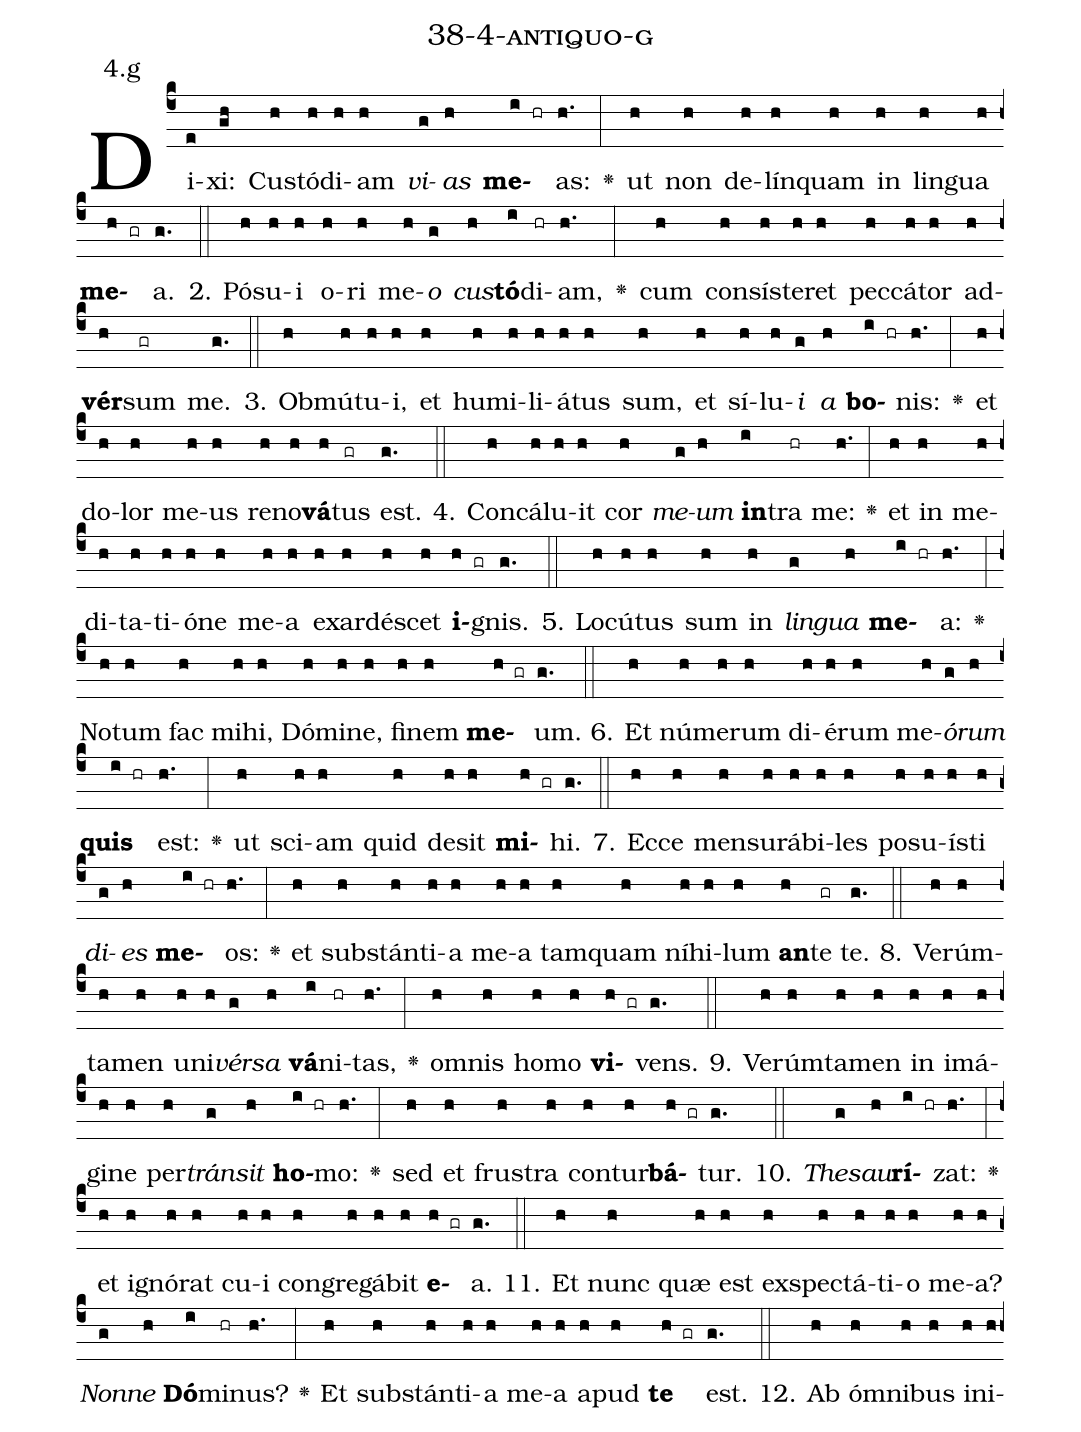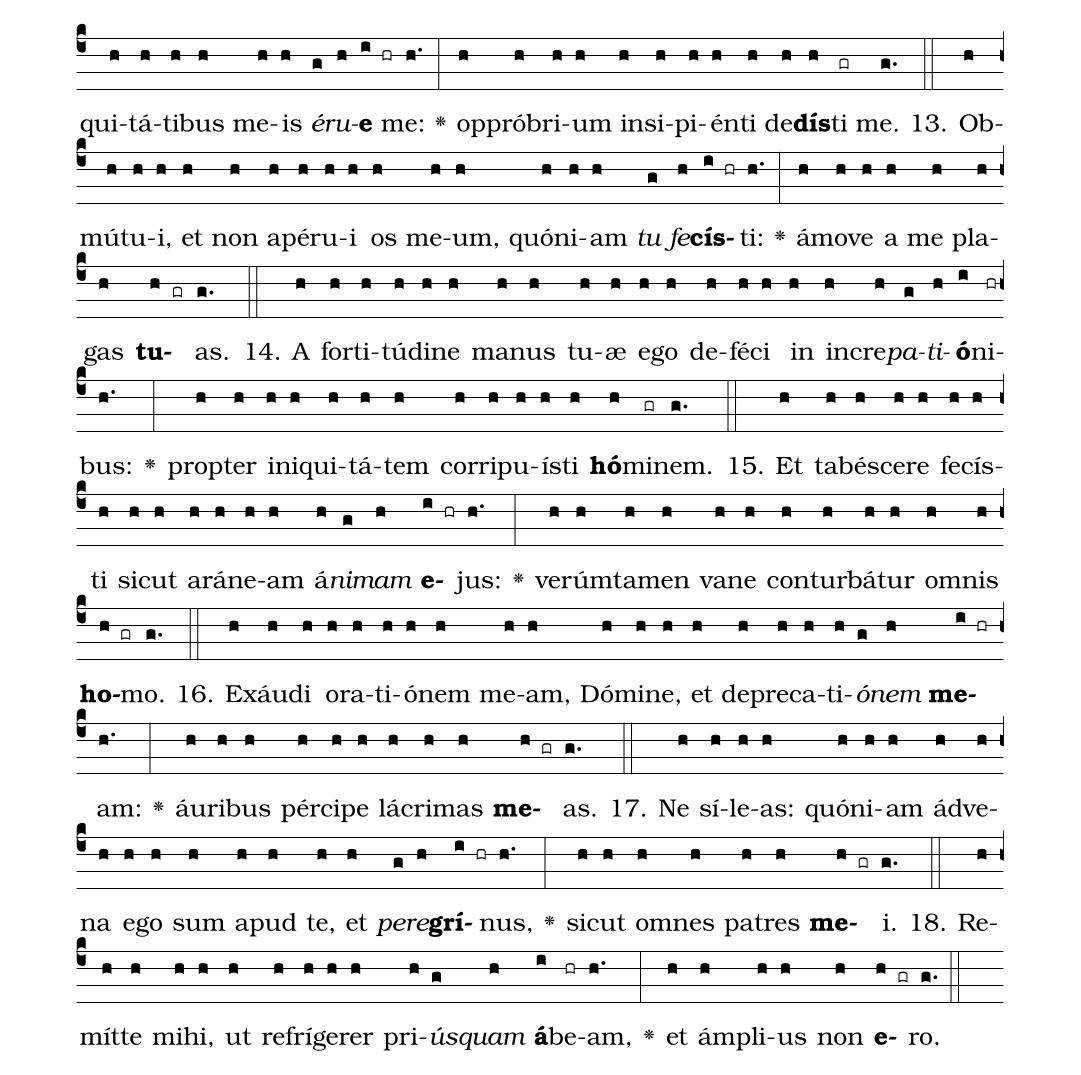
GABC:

name: 38-4-antiquo-g;
annotation: 4.g;
%%
(c4)Di(e)xi:(gh) Cus(h)tó(h)di(h)am(h) <i>vi</i>(g)<i>as</i>(h) <b>me</b>(i hr)as:(h.) <v>\greheightstar</v>(:) ut(h) non(h) de(h)lín(h)quam(h) in(h) lin(h)gua(h) <b>me</b>(h gr)a.(g.) (::)
2. Pó(h)su(h)i(h) o(h)ri(h) me(h)<i>o</i>(g) <i>cus</i>(h)<b>tó</b>(i)di(hr)am,(h.) <v>\greheightstar</v>(:) cum(h) con(h)sís(h)te(h)ret(h) pec(h)cá(h)tor(h) ad(h)<b>vér</b>(h)sum(gr) me.(g.) (::)
3. Ob(h)mú(h)tu(h)i,(h) et(h) hu(h)mi(h)li(h)á(h)tus(h) sum,(h) et(h) sí(h)lu(h)<i>i</i>(g) <i>a</i>(h) <b>bo</b>(i hr)nis:(h.) <v>\greheightstar</v>(:) et(h) do(h)lor(h) me(h)us(h) re(h)no(h)<b>vá</b>(h)tus(gr) est.(g.) (::)
4. Con(h)cá(h)lu(h)it(h) cor(h) <i>me</i>(g)<i>um</i>(h) <b>in</b>(i)tra(hr) me:(h.) <v>\greheightstar</v>(:) et(h) in(h) me(h)di(h)ta(h)ti(h)ó(h)ne(h) me(h)a(h) ex(h)ar(h)dé(h)scet(h) <b>i</b>(h gr)gnis.(g.) (::)
5. Lo(h)cú(h)tus(h) sum(h) in(h) <i>lin</i>(g)<i>gua</i>(h) <b>me</b>(i hr)a:(h.) <v>\greheightstar</v>(:) No(h)tum(h) fac(h) mi(h)hi,(h) Dó(h)mi(h)ne,(h) fi(h)nem(h) <b>me</b>(h gr)um.(g.) (::)
6. Et(h) nú(h)me(h)rum(h) di(h)é(h)rum(h) me(h)<i>ó</i>(g)<i>rum</i>(h) <b>quis</b>(i hr) est:(h.) <v>\greheightstar</v>(:) ut(h) sci(h)am(h) quid(h) de(h)sit(h) <b>mi</b>(h gr)hi.(g.) (::)
7. Ec(h)ce(h) men(h)su(h)rá(h)bi(h)les(h) po(h)su(h)ís(h)ti(h) <i>di</i>(g)<i>es</i>(h) <b>me</b>(i hr)os:(h.) <v>\greheightstar</v>(:) et(h) sub(h)stán(h)ti(h)a(h) me(h)a(h) tam(h)quam(h) ní(h)hi(h)lum(h) <b>an</b>(h)te(gr) te.(g.) (::)
8. Ve(h)rúm(h)ta(h)men(h) u(h)ni(h)<i>vér</i>(g)<i>sa</i>(h) <b>vá</b>(i)ni(hr)tas,(h.) <v>\greheightstar</v>(:) om(h)nis(h) ho(h)mo(h) <b>vi</b>(h gr)vens.(g.) (::)
9. Ve(h)rúm(h)ta(h)men(h) in(h) i(h)má(h)gi(h)ne(h) per(h)<i>tráns</i>(g)<i>it</i>(h) <b>ho</b>(i hr)mo:(h.) <v>\greheightstar</v>(:) sed(h) et(h) frus(h)tra(h) con(h)tur(h)<b>bá</b>(h gr)tur.(g.) (::)
10. <i>The</i>(g)<i>sau</i>(h)<b>rí</b>(i hr)zat:(h.) <v>\greheightstar</v>(:) et(h) i(h)gnó(h)rat(h) cu(h)i(h) con(h)gre(h)gá(h)bit(h) <b>e</b>(h gr)a.(g.) (::)
11. Et(h) nunc(h) quæ(h) est(h) ex(h)spec(h)tá(h)ti(h)o(h) me(h)a?(h) <i>Non</i>(g)<i>ne</i>(h) <b>Dó</b>(i)mi(hr)nus?(h.) <v>\greheightstar</v>(:) Et(h) sub(h)stán(h)ti(h)a(h) me(h)a(h) a(h)pud(h) <b>te</b>(h gr) est.(g.) (::)
12. Ab(h) óm(h)ni(h)bus(h) in(h)i(h)qui(h)tá(h)ti(h)bus(h) me(h)is(h) <i>é</i>(g)<i>ru</i>(h)<b>e</b>(i hr) me:(h.) <v>\greheightstar</v>(:) op(h)pró(h)bri(h)um(h) in(h)si(h)pi(h)én(h)ti(h) de(h)<b>dís</b>(h)ti(gr) me.(g.) (::)
13. Ob(h)mú(h)tu(h)i,(h) et(h) non(h) a(h)pé(h)ru(h)i(h) os(h) me(h)um,(h) quón(h)i(h)am(h) <i>tu</i>(g) <i>fe</i>(h)<b>cís</b>(i hr)ti:(h.) <v>\greheightstar</v>(:) á(h)mo(h)ve(h) a(h) me(h) pla(h)gas(h) <b>tu</b>(h gr)as.(g.) (::)
14. A(h) for(h)ti(h)tú(h)di(h)ne(h) ma(h)nus(h) tu(h)æ(h) e(h)go(h) de(h)fé(h)ci(h) in(h) in(h)cre(h)<i>pa</i>(g)<i>ti</i>(h)<b>ó</b>(i)ni(hr)bus:(h.) <v>\greheightstar</v>(:) prop(h)ter(h) in(h)i(h)qui(h)tá(h)tem(h) cor(h)ri(h)pu(h)ís(h)ti(h) <b>hó</b>(h)mi(gr)nem.(g.) (::)
15. Et(h) ta(h)bé(h)sce(h)re(h) fe(h)cís(h)ti(h) sic(h)ut(h) a(h)rá(h)ne(h)am(h) á(h)<i>ni</i>(g)<i>mam</i>(h) <b>e</b>(i hr)jus:(h.) <v>\greheightstar</v>(:) ve(h)rúm(h)ta(h)men(h) va(h)ne(h) con(h)tur(h)bá(h)tur(h) om(h)nis(h) <b>ho</b>(h gr)mo.(g.) (::)
16. Ex(h)áu(h)di(h) o(h)ra(h)ti(h)ó(h)nem(h) me(h)am,(h) Dó(h)mi(h)ne,(h) et(h) de(h)pre(h)ca(h)ti(h)<i>ó</i>(g)<i>nem</i>(h) <b>me</b>(i hr)am:(h.) <v>\greheightstar</v>(:) áu(h)ri(h)bus(h) pér(h)ci(h)pe(h) lá(h)cri(h)mas(h) <b>me</b>(h gr)as.(g.) (::)
17. Ne(h) sí(h)le(h)as:(h) quón(h)i(h)am(h) ád(h)ve(h)na(h) e(h)go(h) sum(h) a(h)pud(h) te,(h) et(h) <i>per</i>(g)<i>e</i>(h)<b>grí</b>(i hr)nus,(h.) <v>\greheightstar</v>(:) sic(h)ut(h) om(h)nes(h) pa(h)tres(h) <b>me</b>(h gr)i.(g.) (::)
18. Re(h)mít(h)te(h) mi(h)hi,(h) ut(h) re(h)frí(h)ge(h)rer(h) pri(h)<i>ús</i>(g)<i>quam</i>(h) <b>á</b>(i)be(hr)am,(h.) <v>\greheightstar</v>(:) et(h) ám(h)pli(h)us(h) non(h) <b>e</b>(h gr)ro.(g.) (::)
